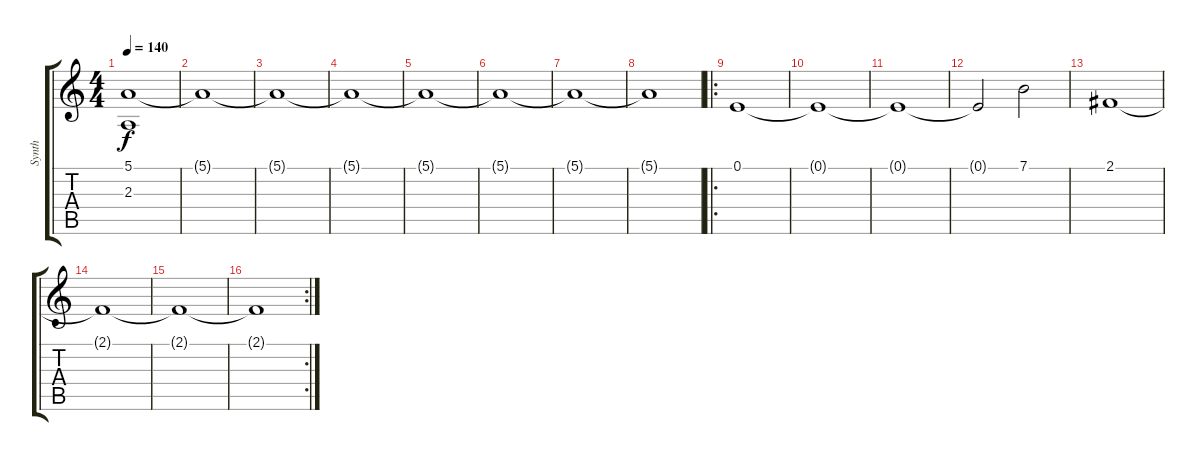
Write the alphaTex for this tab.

\track ("Synth" "Synth") {instrument lead1square}
\staff {score tabs}
\tuning (E4 B3 G3 D3 A2 E2) {hide}
\ts (4 4)
\tempo 140
\clef g2
\ks c
(5.1 2.3).1{dy f} |
5.1{t}.1 |
5.1{t}.1 |
5.1{t}.1 |
5.1{t}.1 |
5.1{t}.1 |
5.1{t}.1 |
5.1{t}.1 |
\ro
0.1.1 |
0.1{t}.1 |
0.1{t}.1 |
0.1{t}.2 7.1.2 |
2.1.1 |
2.1{t}.1 |
2.1{t}.1 |
\rc 2
2.1{t}.1
